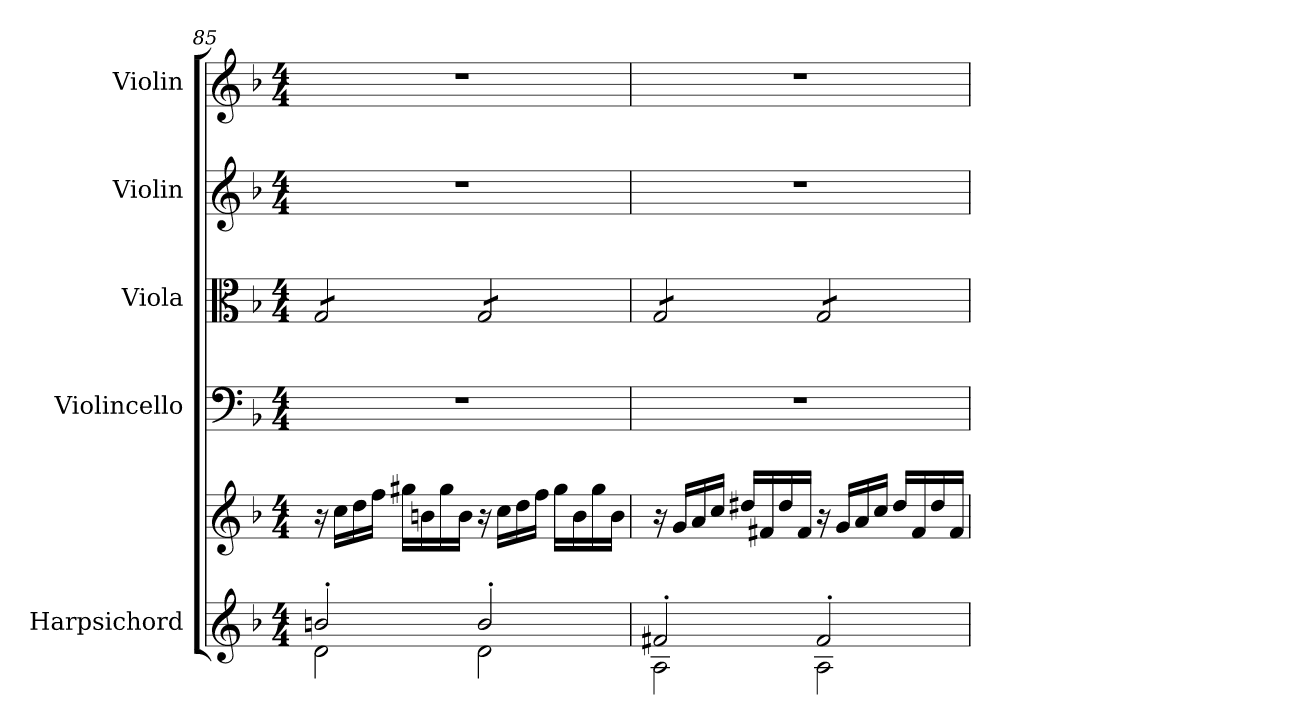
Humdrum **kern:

**kern	**kern	**kern	**kern	**kern	**kern
*part5	*part5	*part4	*part3	*part2	*part1
*staff6	*staff5	*staff4	*staff3	*staff2	*staff1
*I"Harpsichord	*	*I"Violincello	*I"Viola	*I"Violin	*I"Violin
*I'Hpschd	*	*I'Vc	*I'Vla	*I'Vln	*I'Vln
!!LO:PB:g=z
*clefG2	*clefG2	*clefF4	*clefC3	*clefG2	*clefG2
*k[b-]	*k[b-]	*k[b-]	*k[b-]	*k[b-]	*k[b-]
*M4/4	*M4/4	*M4/4	*M4/4	*M4/4	*M4/4
=85	=85	=85	=85	=85	=85
*^	*	*	*	*	*
*	*	*	*	*tremolo	*	*
2bn'/	2d\	16r	1r	8G/L	1r	1r
.	.	16cc\LL	.	.	.	.
.	.	16dd\	.	8G/	.	.
.	.	16ff\JJ	.	.	.	.
.	.	16gg#X\LL	.	8G/	.	.
.	.	16bn\	.	.	.	.
.	.	16gg#\	.	8G/J	.	.
.	.	16b\JJ	.	.	.	.
2b'/	2d\	16r	.	8G/L	.	.
.	.	16cc\LL	.	.	.	.
.	.	16dd\	.	8G/	.	.
.	.	16ff\JJ	.	.	.	.
.	.	16gg#\LL	.	8G/	.	.
.	.	16b\	.	.	.	.
.	.	16gg#\	.	8G/J	.	.
.	.	16b\JJ	.	.	.	.
=86	=86	=86	=86	=86	=86	=86
2f#X'/	2A\	16r	1r	8G/L	1r	1r
.	.	16g/LL	.	.	.	.
.	.	16a/	.	8G/	.	.
.	.	16cc/JJ	.	.	.	.
.	.	16dd#X/LL	.	8G/	.	.
.	.	16f#X/	.	.	.	.
.	.	16dd#/	.	8G/J	.	.
.	.	16f#/JJ	.	.	.	.
2f#'/	2A\	16r	.	8G/L	.	.
.	.	16g/LL	.	.	.	.
.	.	16a/	.	8G/	.	.
.	.	16cc/JJ	.	.	.	.
.	.	16dd#/LL	.	8G/	.	.
.	.	16f#/	.	.	.	.
.	.	16dd#/	.	8G/J	.	.
*	*	*	*	*Xtremolo	*	*
.	.	16f#/JJ	.	.	.	.
*v	*v	*	*	*	*	*
=	=	=	=	=	=
*-	*-	*-	*-	*-	*-
